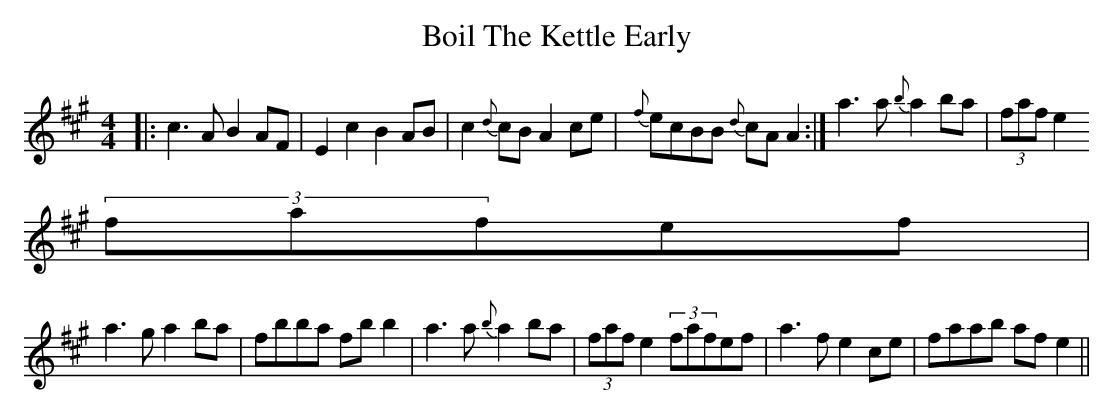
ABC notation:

X:1
T:Boil The Kettle Early
M:4/4
K:A
|: c3A B2AF | E2c2 B2AB | c2{d}cB A2ce | {f}ecBB {d}cAA2 :| a3a {b}a2ba | (3fafe2
(3fafef |
a3g a2ba | fbba fbb2 | a3a {b}a2ba | (3fafe2 (3fafef | a3f e2ce | faab afe2 ||
